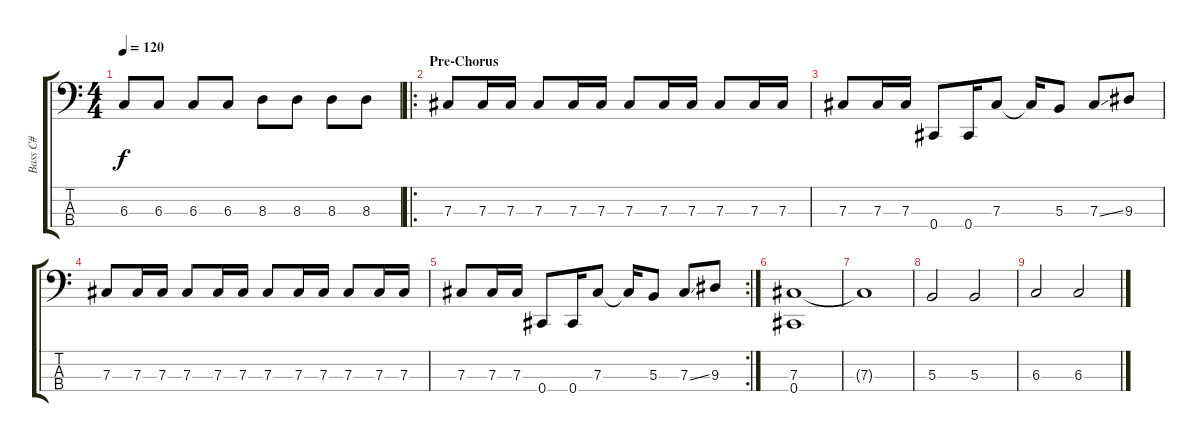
\track ("Bass C#" "Bass C#") {instrument electricbasspick}
\staff {score tabs}
\tuning (E2 B1 Gb1 Db1) {hide}
\ts (4 4)
\tempo 120
\clef f4
\ks c
6.3.8{dy f} 6.3.8 6.3.8 6.3.8 8.3.8 8.3.8 8.3.8 8.3.8 |
\ro
\section ("" "Pre-Chorus")
7.3.8 7.3.16 7.3.16 7.3.8 7.3.16 7.3.16 7.3.8 7.3.16 7.3.16 7.3.8 7.3.16 7.3.16 |
7.3.8 7.3.16 7.3.16 0.4.8 0.4.16 7.3.8 7.3{t}.16 5.3.8 7.3{ss}.8 9.3.8 |
7.3.8 7.3.16 7.3.16 7.3.8 7.3.16 7.3.16 7.3.8 7.3.16 7.3.16 7.3.8 7.3.16 7.3.16 |
\rc 2
7.3.8 7.3.16 7.3.16 0.4.8 0.4.16 7.3.8 7.3{t}.16 5.3.8 7.3{ss}.8 9.3.8 |
(7.3 0.4).1 |
7.3{t}.1 |
5.3.2 5.3.2 |
6.3.2 6.3.2
